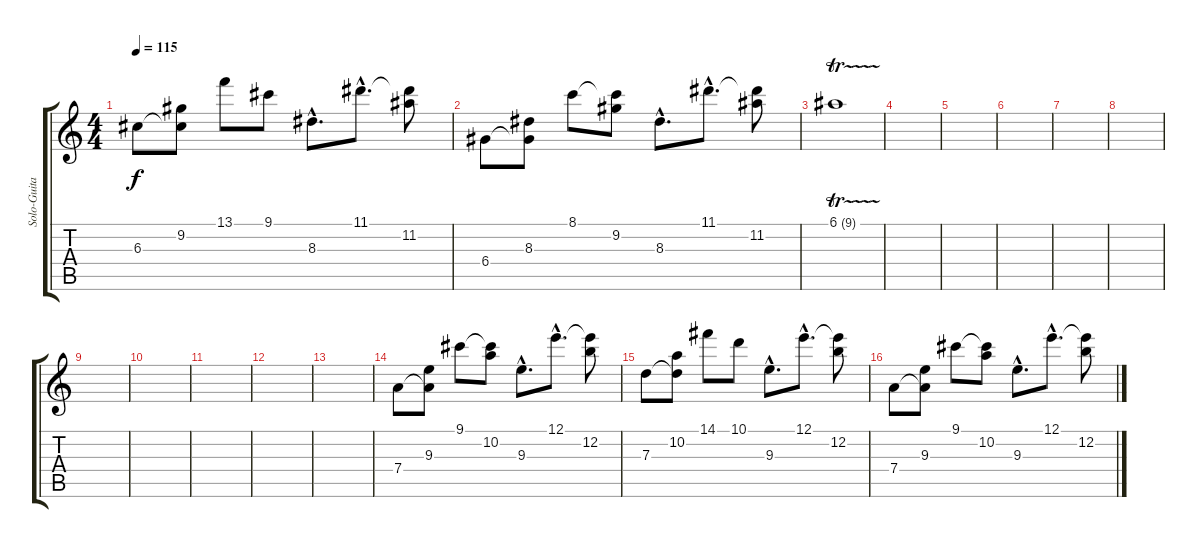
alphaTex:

\track ("Solo-Guitar" "Solo-Guita") {instrument distortionguitar}
\staff {score tabs}
\tuning (E4 B3 G3 D3 A2 E2) {hide}
\ts (4 4)
\tempo 115
\clef g2
\ks c
6.3.8{dy f} (9.2 6.3{t}).8 13.1.8 9.1.8 8.3{hac}.8{d} 11.1{hac}.8{d} (11.1{t} 11.2).8 |
6.4.8 (8.3 6.4{t}).8 8.1.8 (8.1{t} 9.2).8 8.3{hac}.8{d} 11.1{hac}.8{d} (11.1{t} 11.2).8 |
6.1{tr (9 32)}.1{volume 8} |
|
|
|
|
|
|
|
|
|
|
7.4.8 (9.3 7.4{t}).8 9.1.8 (9.1{t} 10.2).8 9.3{hac}.8{d} 12.1{hac}.8{d} (12.1{t} 12.2).8 |
7.3.8 (10.2 7.3{t}).8 14.1.8 10.1.8 9.3{hac}.8{d} 12.1{hac}.8{d} (12.1{t} 12.2).8 |
7.4.8 (9.3 7.4{t}).8 9.1.8 (9.1{t} 10.2).8 9.3{hac}.8{d} 12.1{hac}.8{d} (12.1{t} 12.2).8
